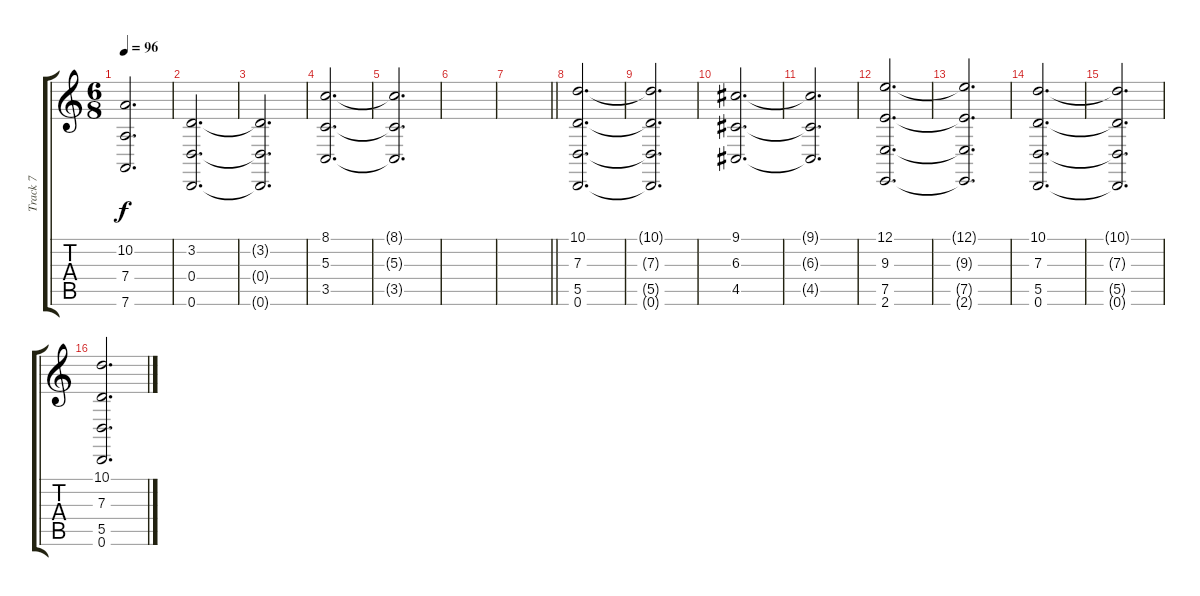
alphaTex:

\track ("Track 7" "Track 7") {instrument stringensemble1}
\staff {score tabs}
\tuning (E4 B3 G3 D3 A2 D2) {hide}
\ts (6 8)
\tempo 96
\clef g2
\ks c
(10.2{t} 7.4{t} 7.6{t}).2{d dy f} |
(3.2 0.4 0.6).2{d} |
(3.2{t} 0.4{t} 0.6{t}).2{d} |
(8.1 5.3 3.5).2{d} |
(8.1{t} 5.3{t} 3.5{t}).2{d} |
|
\barLineRight lightlight
|
(10.1 7.3 5.5 0.6).2{d} |
(10.1{t} 7.3{t} 5.5{t} 0.6{t}).2{d} |
(9.1 6.3 4.5).2{d} |
(9.1{t} 6.3{t} 4.5{t}).2{d} |
(12.1 9.3 7.5 2.6).2{d} |
(12.1{t} 9.3{t} 7.5{t} 2.6{t}).2{d} |
(10.1 7.3 5.5 0.6).2{d} |
(10.1{t} 7.3{t} 5.5{t} 0.6{t}).2{d} |
(10.1 7.3 5.5 0.6).2{d}
